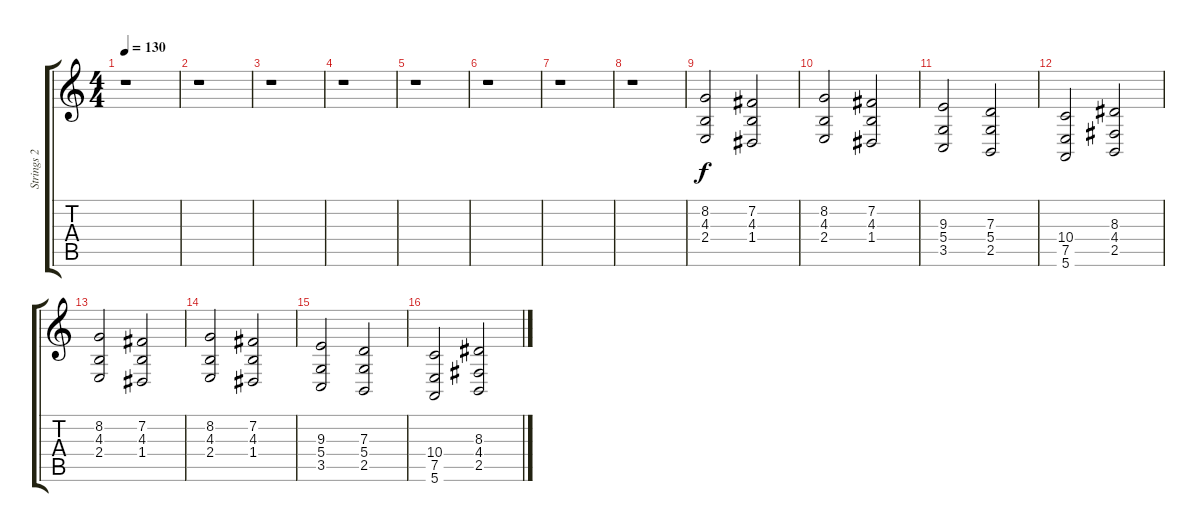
\track ("Strings 2" "Strings 2") {instrument stringensemble1}
\staff {score tabs}
\tuning (E4 B3 G3 D3 A2 E2) {hide}
\ts (4 4)
\tempo 130
\clef g2
\ks c
r.1{dy f instrument stringensemble1} |
r.1 |
r.1 |
r.1 |
r.1 |
r.1 |
r.1 |
r.1 |
(8.2 4.3 2.4).2 (7.2 4.3 1.4).2 |
(8.2 4.3 2.4).2 (7.2 4.3 1.4).2 |
(9.3 5.4 3.5).2 (7.3 5.4 2.5).2 |
(10.4 7.5 5.6).2 (8.3 4.4 2.5).2 |
(8.2 4.3 2.4).2 (7.2 4.3 1.4).2 |
(8.2 4.3 2.4).2 (7.2 4.3 1.4).2 |
(9.3 5.4 3.5).2 (7.3 5.4 2.5).2 |
(10.4 7.5 5.6).2 (8.3 4.4 2.5).2
